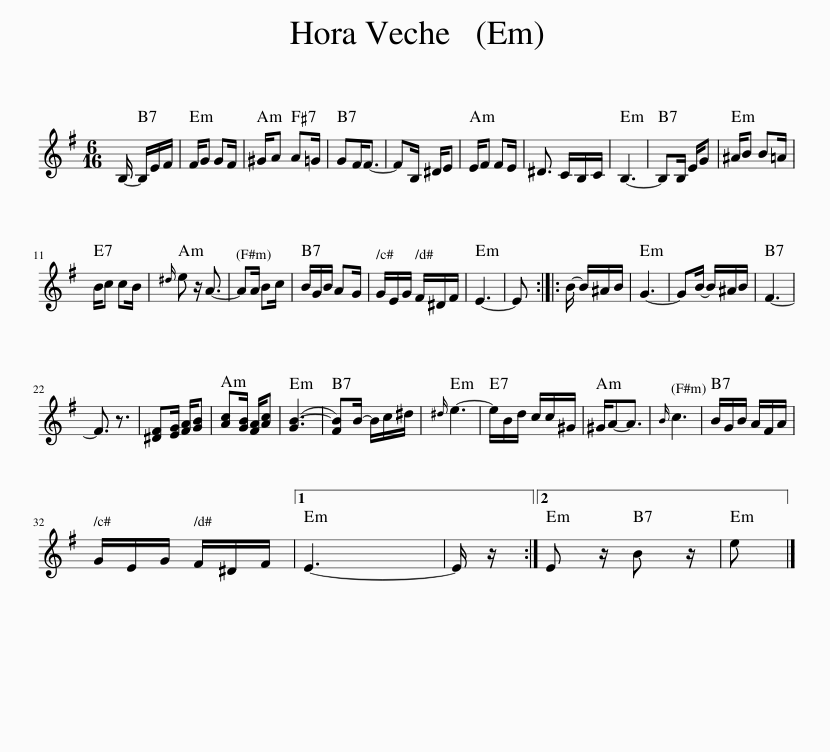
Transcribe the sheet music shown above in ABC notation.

X:1
L:1/8
M:6/16
I:linebreak $
K:Emin
V:1 treble
V:1
 B,/- B,/E/F/ | F/G GF/ | ^G/A A=G/ | GF<F- | FB,/ ^D/E | %5
 E/F FE/ | ^D3/2 C/B,/C/ | B,3- | B,B,/ E/G | ^A/B B=A/ |$ %10
 B/c cB/ |{^d} e z/ A3/2- | AA/ Bc/ | B/G/B/ AG/ | G/E/G/ F/^D/F/ | %15
 E3- | E :: B/- B/^A/B/ | G3- | GB/- B/^A/B/ | %20
 F3- |$ F3/2 z3/2 | [^DF][EG]/ [FA]/[GB] | [Ac][GB]/ [FA]/[Ac] | ([GB-]3 | %25
 [FB])B/- B/c/^d/ |{^d} e3- | e/B/d/ c/c/^G/ | ^G/A-A3/2 |{B} c3 | %30
 B/G/B/ A/F/A/ |$ G/E/G/ F/^D/F/ |1 E3- | E/ z/ :|2 E z/ B z/ | %35
 e |] %36
